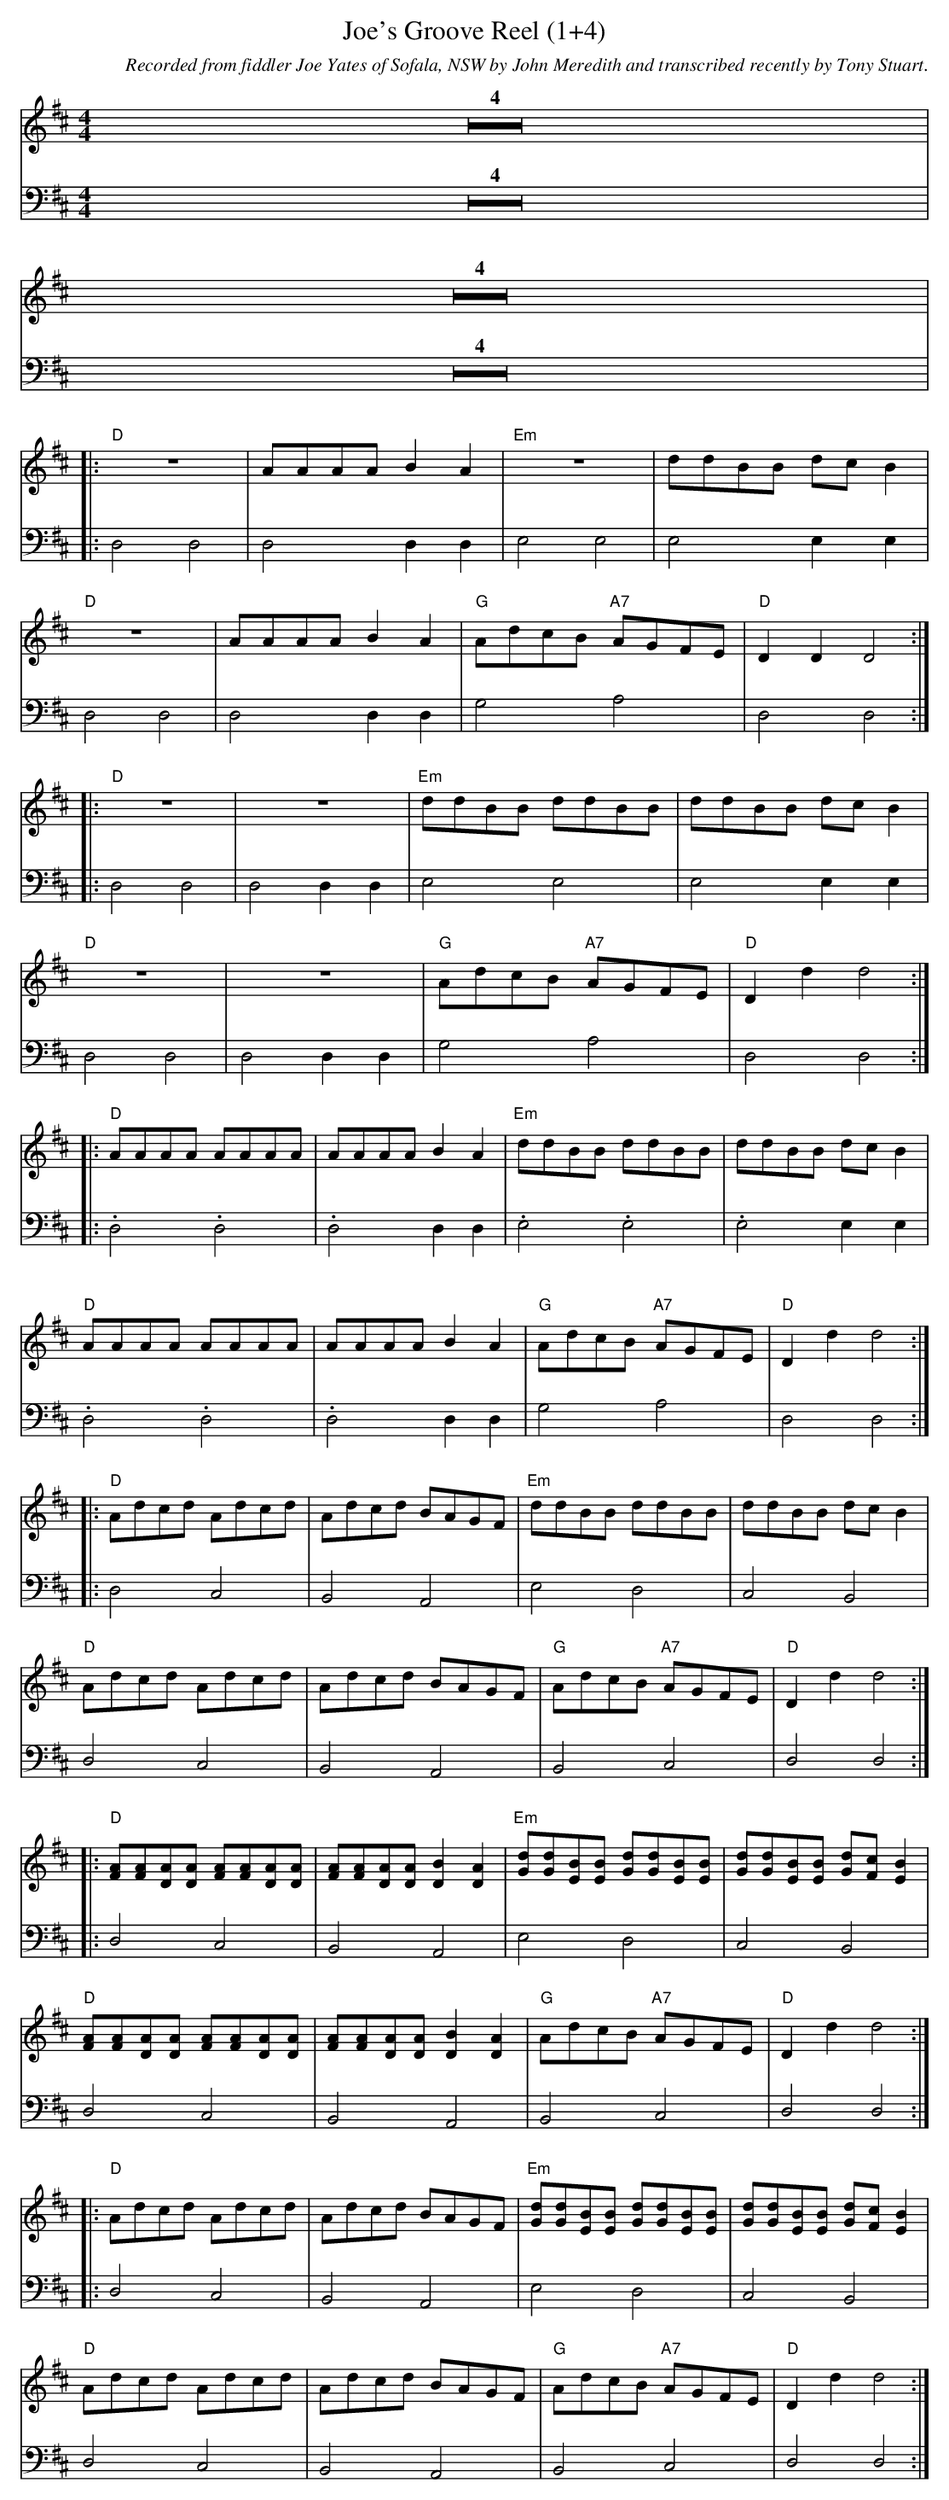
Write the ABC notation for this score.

X:1
T:Joe's Groove Reel (1+4)
C:Recorded from fiddler Joe Yates of Sofala, NSW by John Meredith and transcribed recently by Tony Stuart.
M:4/4
L:1/8
K:D
V:1
Z4|
Z4|
|:"D"z8|AAAAB2A2|"Em"z8 |ddBB dcB2|
"D" z8|AAAAB2A2|"G"AdcB "A7"AGFE|"D"D2D2D4:|
|:"D"z8|z8|"Em"ddBB ddBB|ddBB dcB2|
"D"z8|z8|"G"AdcB "A7"AGFE|"D"D2d2d4:|
|:"D"AAAA AAAA|AAAAB2A2|"Em"ddBB ddBB|ddBB dcB2|
"D" AAAA AAAA|AAAAB2A2|"G"AdcB "A7"AGFE|"D"D2d2d4:|
|:"D"Adcd Adcd|Adcd BAGF|"Em"ddBB ddBB|ddBB dcB2|
"D"Adcd Adcd|Adcd BAGF|"G"AdcB "A7"AGFE|"D"D2d2d4:|
|:"D"[FA][FA][AD][AD] [FA][FA][AD][AD]|[FA][FA][DA][DA][D2B2][D2A2]|\
"Em"[Gd][Gd][BE][BE] [dG][dG][EB][EB]|[dG][dG][BE][EB] [dG][cF][B2E2]|
"D" [FA][FA][AD][AD] [FA][FA][AD][AD]|[FA][FA][DA][DA][D2B2][D2A2]|\
"G"AdcB "A7"AGFE|"D"D2d2d4:|
|:"D"Adcd Adcd|Adcd BAGF|\
"Em"[dG][dG][BE][BE] [dG][dG][BE][BE]|[dG][dG][BE][BE] [dG][cF][B2E2]|
"D"Adcd Adcd|Adcd BAGF|"G"AdcB "A7"AGFE|"D"D2d2d4:|
V:4 clef=bass
Z4|
Z4|
|:D,4D,4|D,4D,2D,2|E,4E,4|E,4E,2E,2|
D,4D,4|D,4D,2D,2|G,4A,4|D,4D,4:|
|:D,4D,4|D,4D,2D,2|E,4E,4|E,4E,2E,2|
D,4D,4|D,4D,2D,2|G,4A,4|D,4D,4:|
|:.D,4.D,4|.D,4D,2D,2|.E,4.E,4|.E,4E,2E,2|
.D,4.D,4|.D,4D,2D,2|G,4A,4|D,4D,4:|
|:D,4C,4|B,,4A,,4|E,4D,4|C,4B,,4|
D,4C,4|B,,4A,,4|B,,4C,4|D,4D,4:|
|:D,4C,4|B,,4A,,4|E,4D,4|C,4B,,4|
D,4C,4|B,,4A,,4|B,,4C,4|D,4D,4:|
|:D,4C,4|B,,4A,,4|E,4D,4|C,4B,,4|
D,4C,4|B,,4A,,4|B,,4C,4|D,4D,4:|
